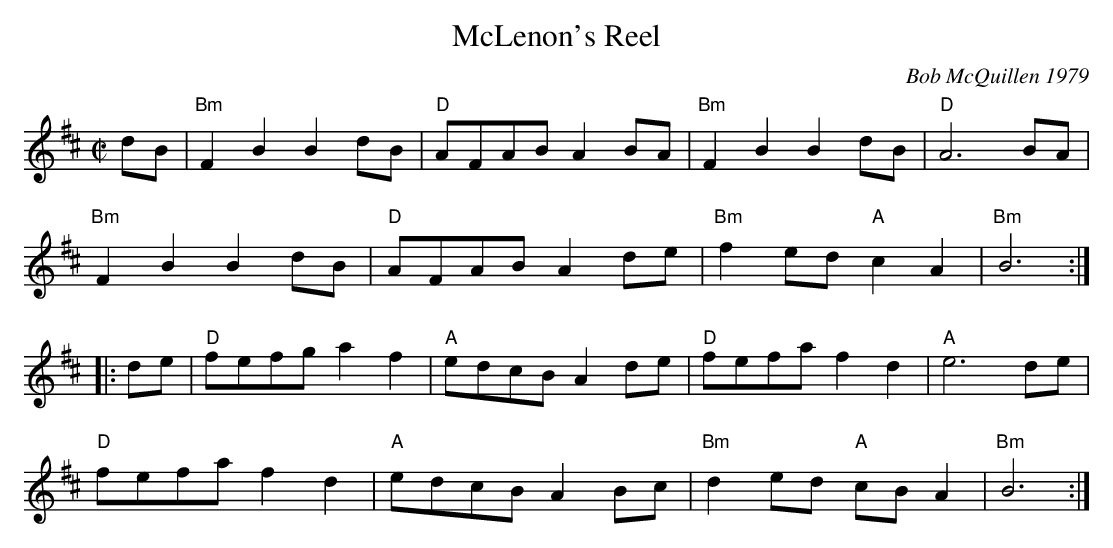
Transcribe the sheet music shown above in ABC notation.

X:1
T: McLenon's Reel
C: Bob McQuillen 1979
M: C|
L: 1/8
K: Bm
dB| "Bm"F2B2 B2dB | "D"AFAB A2BA | "Bm"F2B2 B2dB | "D"A6 BA |
 "Bm"F2B2 B2dB | "D"AFAB A2de | "Bm"f2ed "A"c2A2 | "Bm"B6 :|
|: de | "D"fefg a2f2 | "A"edcB A2de | "D"fefa f2d2 | "A"e6 de |
 "D"fefa f2 d2| "A"edcB A2Bc | "Bm"d2ed "A"cBA2 | "Bm"B6 :|
